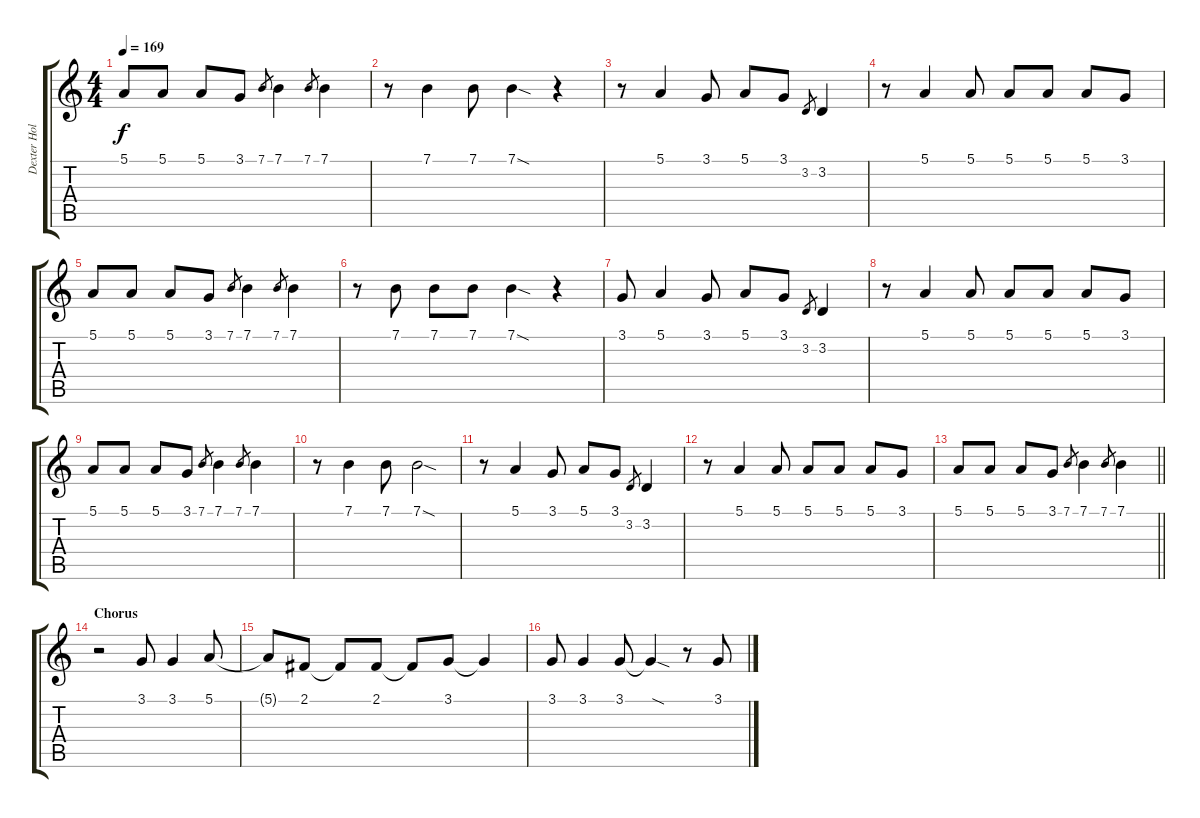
\track ("Dexter Holland - Vocals" "Dexter Hol") {instrument harmonica}
\staff {score tabs}
\tuning (E4 B3 G3 D3 A2 E2) {hide}
\ts (4 4)
\tempo 169
\clef g2
\ks c
5.1.8{dy f} 5.1.8 5.1.8 3.1.8 7.1.8{gr} 7.1.4 7.1.8{gr} 7.1.4 |
r.8 7.1.4 7.1.8 7.1{sod}.4 r.4 |
r.8 5.1.4 3.1.8 5.1.8 3.1.8 3.2.8{gr} 3.2.4 |
r.8 5.1.4 5.1.8 5.1.8 5.1.8 5.1.8 3.1.8 |
5.1.8 5.1.8 5.1.8 3.1.8 7.1.8{gr} 7.1.4 7.1.8{gr} 7.1.4 |
r.8 7.1.8 7.1.8 7.1.8 7.1{sod}.4 r.4 |
3.1.8 5.1.4 3.1.8 5.1.8 3.1.8 3.2.8{gr} 3.2.4 |
r.8 5.1.4 5.1.8 5.1.8 5.1.8 5.1.8 3.1.8 |
5.1.8 5.1.8 5.1.8 3.1.8 7.1.8{gr} 7.1.4 7.1.8{gr} 7.1.4 |
r.8 7.1.4 7.1.8 7.1{sod}.2 |
r.8 5.1.4 3.1.8 5.1.8 3.1.8 3.2.8{gr} 3.2.4 |
r.8 5.1.4 5.1.8 5.1.8 5.1.8 5.1.8 3.1.8 |
\barLineRight lightlight
5.1.8 5.1.8 5.1.8 3.1.8 7.1.8{gr} 7.1.4 7.1.8{gr} 7.1.4 |
\section ("" "Chorus")
r.2 3.1.8 3.1.4 5.1.8 |
5.1{t}.8 2.1.8 2.1{t}.8 2.1.8 2.1{t}.8 3.1.8 3.1{t}.4 |
3.1.8 3.1.4 3.1.8 3.1{sod t}.4 r.8 3.1.8
